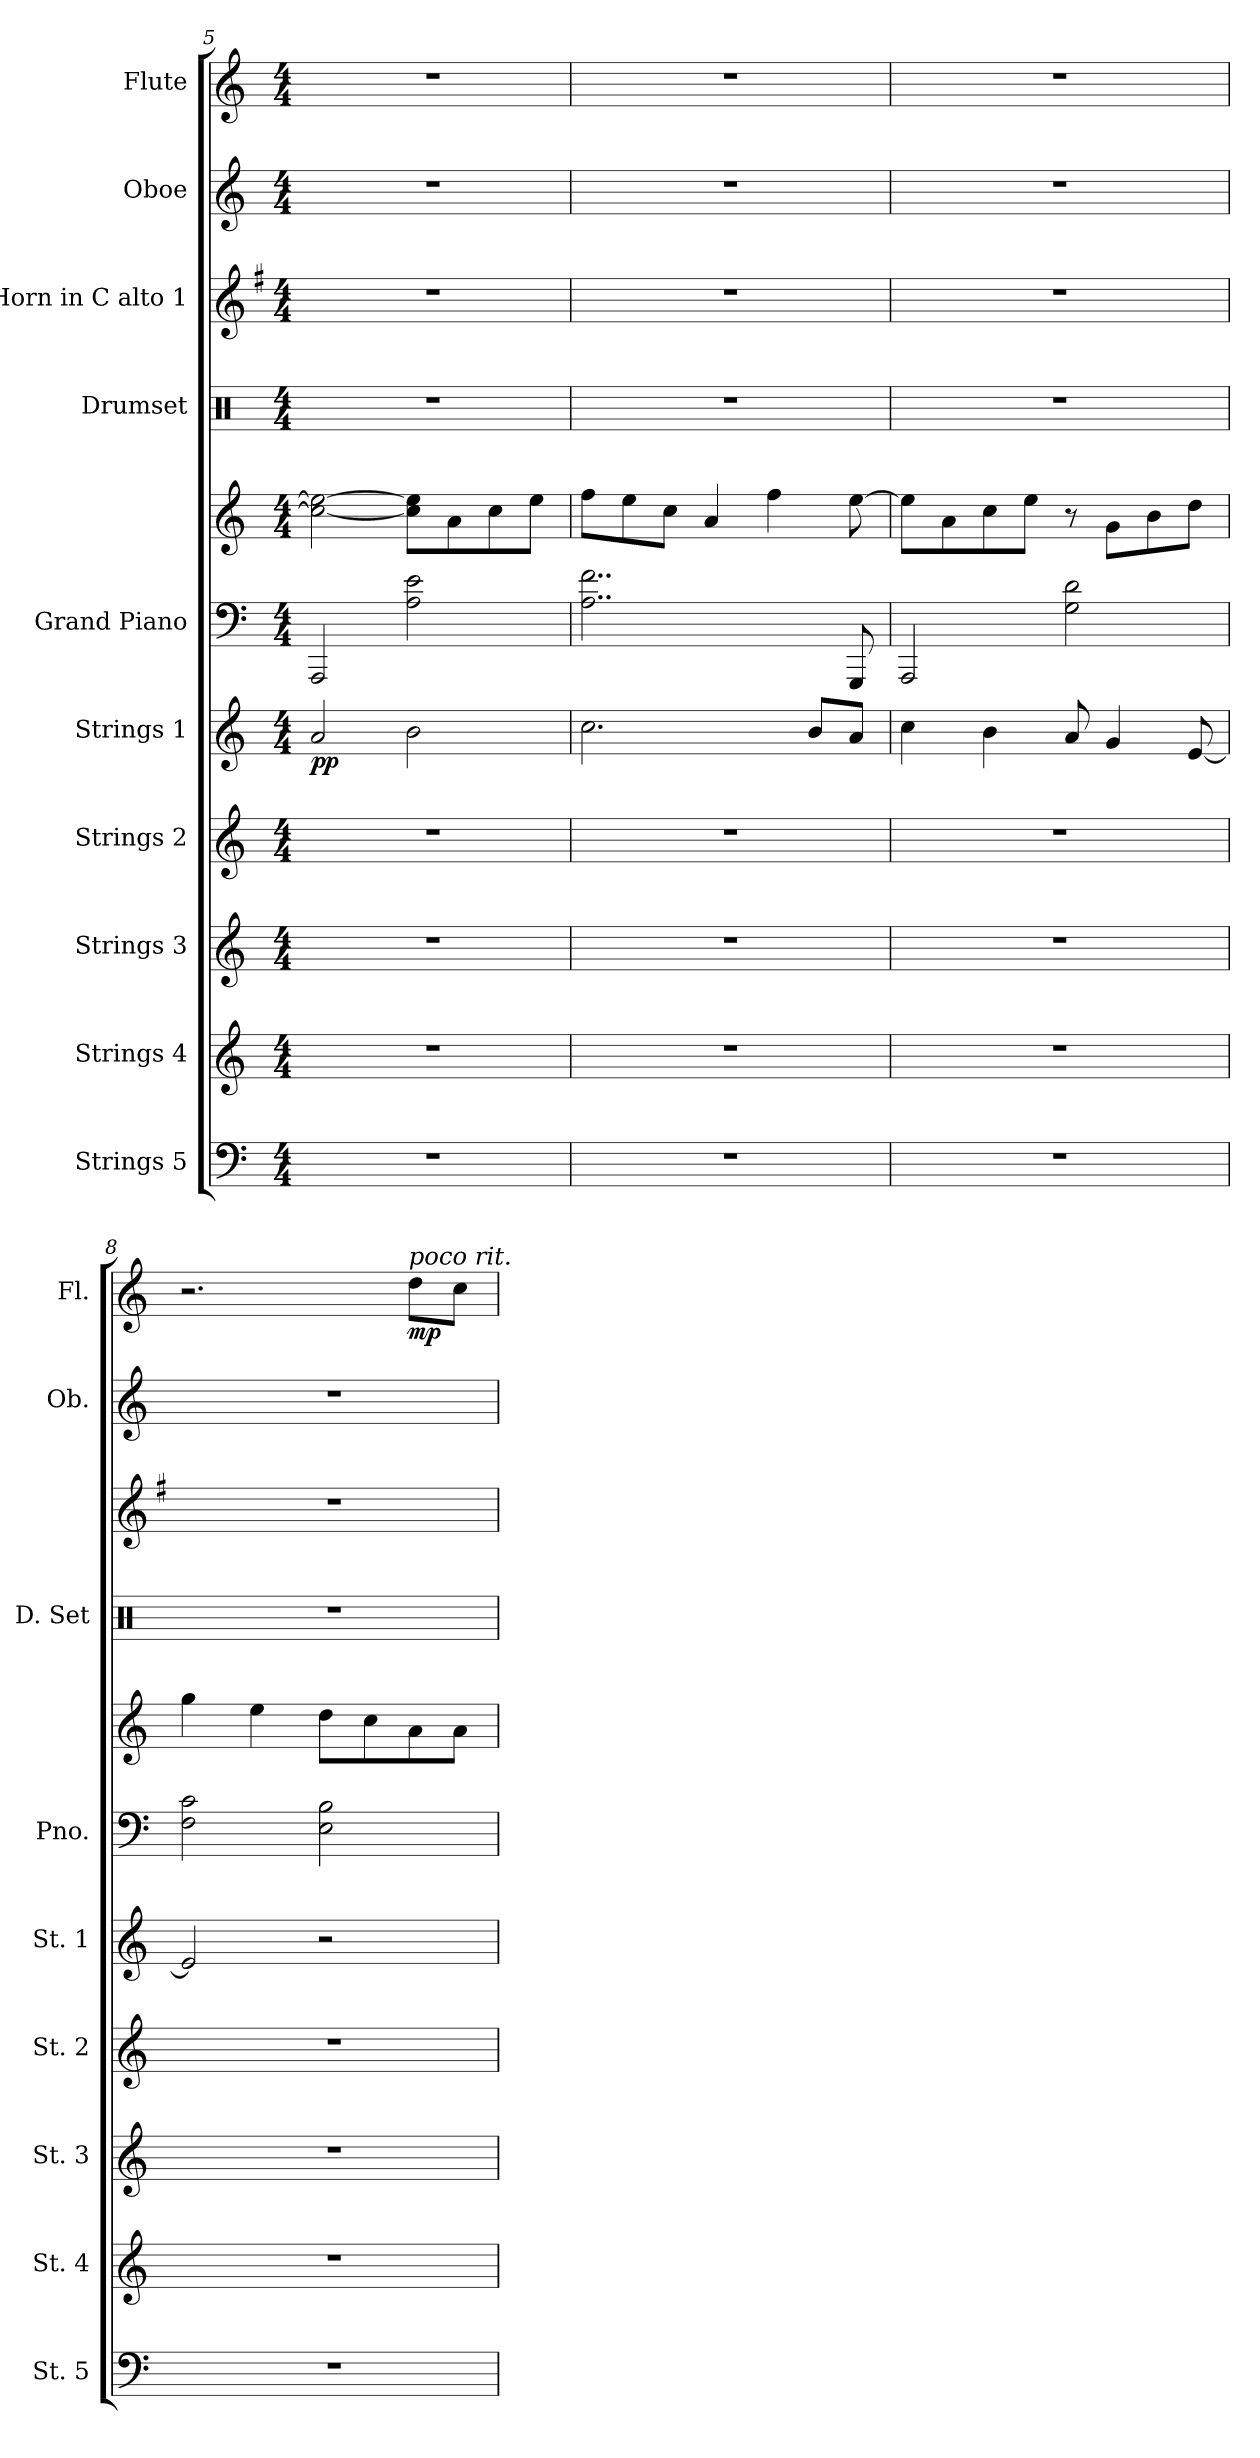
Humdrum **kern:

**kern	**kern	**kern	**kern	**kern	**dynam	**kern	**kern	**kern	**kern	**kern	**kern	**dynam
*part10	*part9	*part8	*part7	*part6	*part6	*part5	*part5	*part4	*part3	*part2	*part1	*part1
*staff11	*staff10	*staff9	*staff8	*staff7	*staff7	*staff6	*staff5	*staff4	*staff3	*staff2	*staff1	*staff1
*I"Strings 5	*I"Strings 4	*I"Strings 3	*I"Strings 2	*I"Strings 1	*	*I"Grand Piano	*	*I"Drumset	*I"Horn in C alto 1	*I"Oboe	*I"Flute	*
*I'St. 5	*I'St. 4	*I'St. 3	*I'St. 2	*I'St. 1	*	*I'Pno.	*	*I'D. Set	*	*I'Ob.	*I'Fl.	*
!!LO:LB:g=z
*clefF4	*clefG2	*clefG2	*clefG2	*clefG2	*	*clefF4	*clefG2	*clefX	*clefG2	*clefG2	*clefG2	*
*	*	*	*	*	*	*	*	*	*ITrd4c7	*	*	*
*k[]	*k[]	*k[]	*k[]	*k[]	*	*k[]	*k[]	*k[]	*k[]	*k[]	*k[]	*
*M4/4	*M4/4	*M4/4	*M4/4	*M4/4	*	*M4/4	*M4/4	*M4/4	*M4/4	*M4/4	*M4/4	*
=5	=5	=5	=5	=5	=5	=5	=5	=5	=5	=5	=5	=5
!	!	!	!	!	!LO:DY:b	!	!	!	!	!	!	!
1r	1r	1r	1r	2a/	pp	2AAA/	2cc\_ 2ee\_	1r	1r	1r	1r	.
.	.	.	.	2b\	.	2A\ 2e\	8cc\] 8ee\]L	.	.	.	.	.
.	.	.	.	.	.	.	8a\	.	.	.	.	.
.	.	.	.	.	.	.	8cc\	.	.	.	.	.
.	.	.	.	.	.	.	8ee\J	.	.	.	.	.
=6	=6	=6	=6	=6	=6	=6	=6	=6	=6	=6	=6	=6
1r	1r	1r	1r	2.cc\	.	2..A\ 2..f\	8ff\L	1r	1r	1r	1r	.
.	.	.	.	.	.	.	8ee\	.	.	.	.	.
.	.	.	.	.	.	.	8cc\J	.	.	.	.	.
.	.	.	.	.	.	.	4a/	.	.	.	.	.
.	.	.	.	.	.	.	4ff\	.	.	.	.	.
.	.	.	.	8b/L	.	.	.	.	.	.	.	.
.	.	.	.	8a/J	.	8GGG/	[8ee\	.	.	.	.	.
=7	=7	=7	=7	=7	=7	=7	=7	=7	=7	=7	=7	=7
1r	1r	1r	1r	4cc\	.	2AAA/	8ee\L]	1r	1r	1r	1r	.
.	.	.	.	.	.	.	8a\	.	.	.	.	.
.	.	.	.	4b\	.	.	8cc\	.	.	.	.	.
.	.	.	.	.	.	.	8ee\J	.	.	.	.	.
.	.	.	.	8a/	.	2G\ 2d\	8r	.	.	.	.	.
.	.	.	.	4g/	.	.	8g\L	.	.	.	.	.
.	.	.	.	.	.	.	8b\	.	.	.	.	.
.	.	.	.	[8e/	.	.	8dd\J	.	.	.	.	.
=8	=8	=8	=8	=8	=8	=8	=8	=8	=8	=8	=8	=8
*	*	*	*	*	*	*	*	*	*	*	*^	*
1r	1r	1r	1r	2e/]	.	2F\ 2c\	4gg\	1r	1r	1r	2.r	2ryy	.
.	.	.	.	.	.	.	4ee\	.	.	.	.	.	.
.	.	.	.	2r	.	2E\ 2B\	8dd\L	.	.	.	.	8ryy	.
*	*	*	*	*	*	*	*	*	*	*	*MM78	*	*
.	.	.	.	.	.	.	8cc\	.	.	.	.	4.ryy	.
*	*	*	*	*	*	*	*	*	*	*	*MM76	*	*
!	!	!	!	!	!	!	!	!	!	!	!LO:TX:a:i:t=poco rit.	!	!
!	!	!	!	!	!	!	!	!	!	!	!	!	!LO:DY:b
.	.	.	.	.	.	.	8a\	.	.	.	8dd\L	.	mp
*	*	*	*	*	*	*	*	*	*	*	*MM74	*	*
.	.	.	.	.	.	.	8a\J	.	.	.	8cc\J	.	.
*	*	*	*	*	*	*	*	*	*	*	*v	*v	*
=	=	=	=	=	=	=	=	=	=	=	=	=
*-	*-	*-	*-	*-	*-	*-	*-	*-	*-	*-	*-	*-
